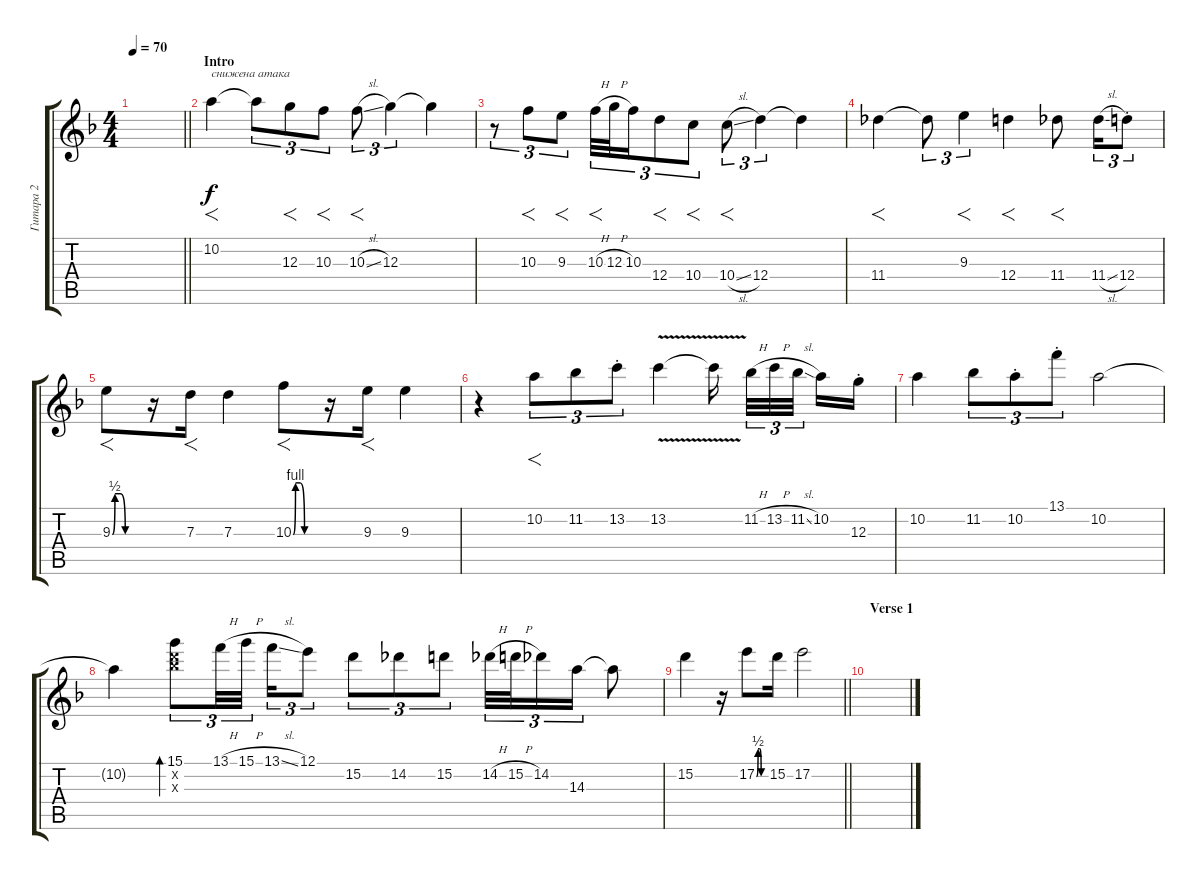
\track ("Гитара 2" "Гитара 2") {instrument distortionguitar}
\staff {score tabs}
\tuning (E4 B3 G3 D3 A2 E2) {hide}
\ts (4 4)
\tempo 70
\clef g2
\barLineRight lightlight
\ks dminor
|
\section ("" "Intro")
10.2.4{f txt "снижена атака"} 10.2{t}.8{tu (3 2)} 12.3.8{f tu (3 2)} 10.3.8{f tu (3 2)} 10.3{sl}.8{f tu (3 2)} 12.3.4{tu (3 2)} 12.3{t}.4 |
r.8{tu (3 2)} 10.3.8{f tu (3 2)} 9.3.8{f tu (3 2)} 10.3{h}.32{f tu (3 2)} 12.3{h}.32{tu (3 2)} 10.3.16{tu (3 2)} 12.4.8{f tu (3 2)} 10.4.8{f tu (3 2)} 10.4{sl}.8{f tu (3 2)} 12.4.4{tu (3 2)} 12.4{t}.4 |
11.4.4{f} 11.4{t}.8{tu (3 2)} 9.3.4{f tu (3 2)} 12.4.4{f} 11.4.8{f} 11.4{sl}.16{tu (3 2)} 12.4{st}.8{tu (3 2)} |
9.3{be (custom 0 0 5 2 15 2 25 0 60 0)}.8{f} r.16 7.3.16{f} 7.3.4 10.3{be (custom 0 0 5 4 15 4 25 0 60 0)}.8{f} r.16 9.3.16{f} 9.3.4 |
r.4 10.2.8{f tu (3 2)} 11.2.8{tu (3 2)} 13.2{st}.8{tu (3 2)} 13.2{v}.4 13.2{t}.16{beam splitsecondary} 11.2{h}.32{tu (3 2)} 13.2{h}.32{tu (3 2)} 11.2{sl}.32{tu (3 2) beam splitsecondary} 10.2.16 12.3{st}.16 |
10.2.4 11.2.8{tu (3 2)} 10.2{st}.8{tu (3 2)} 13.1{st}.8{tu (3 2)} 10.2.2 |
10.2{t}.4 (15.1 15.2{x} 15.3{x}).8{tu (3 2) bd 480} 13.1{h}.32{tu (3 2)} 15.1{h}.32{tu (3 2) beam splitsecondary} 13.1{sl}.16{tu (3 2)} 12.1.8{tu (3 2)} 15.2.8{tu (3 2)} 14.2.8{tu (3 2)} 15.2.8{tu (3 2)} 14.2{h}.32{tu (3 2)} 15.2{h}.32{tu (3 2)} 14.2.16{tu (3 2)} 14.3.16{tu (3 2)} 14.3{t}.8 |
\barLineRight lightlight
15.2.4 r.16 17.2{be (custom 0 0 10 2 20 2 30 0 60 0)}.8 15.2.16 17.2.2 |
\section ("" "Verse 1")
